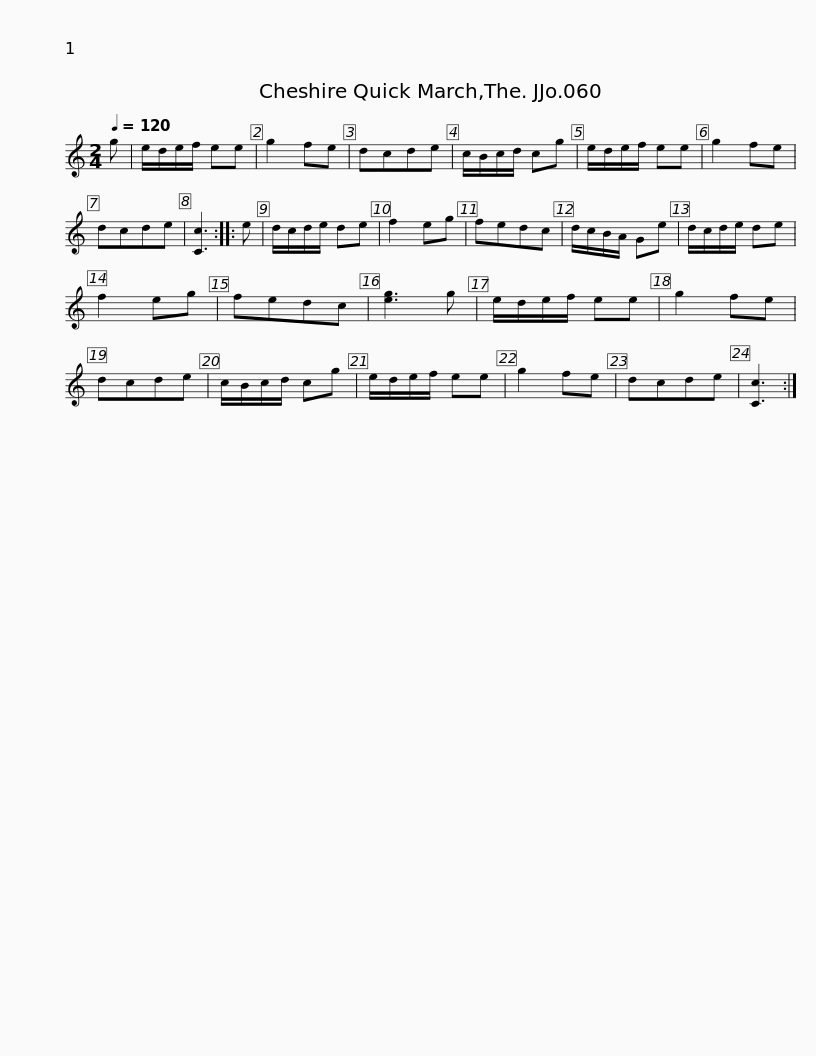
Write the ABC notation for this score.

X:1
L:1/8
Q:1/4=120
M:2/4
I:linebreak $
K:C
V:1 treble
V:1
 g | e/d/e/f/ ee | g2 fe | dcde | c/B/c/d/ cg | %5
 e/d/e/f/ ee | g2 fe | dcde | [Cc]3 ::$ e | %10
 d/c/d/e/ de | f2 eg | fedc | d/c/B/A/ Ge | d/c/d/e/ de | %15
 f2 eg | fedc | [eg]3 g |$ e/d/e/f/ ee | g2 fe | %20
 dcde | c/B/c/d/ cg | e/d/e/f/ ee | g2 fe | dcde | %25
 [Cc]3 :| %26
